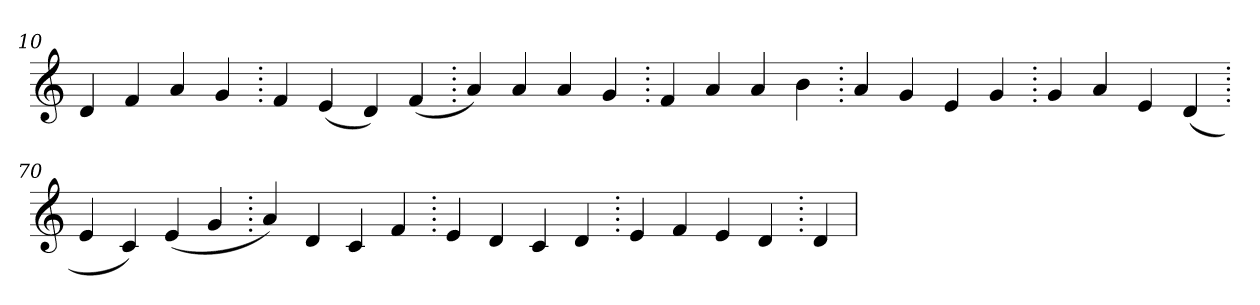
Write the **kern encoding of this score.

**kern
*part1
*staff1
*clefG2
=10.
4d
4f
4a
4g
=20.
4f
(>4e
4d)
(>4f
=30.
4a)
4a
4a
4g
=40.
4f
4a
4a
4b
=50.
4a
4g
4e
4g
=60.
4g
4a
4e
(>4d
=70.
4e
4c)
(>4e
4g
=80.
4a)
4d
4c
4f
=90.
4e
4d
4c
4d
=100.
4e
4f
4e
4d
=110.
4d
=
*-
